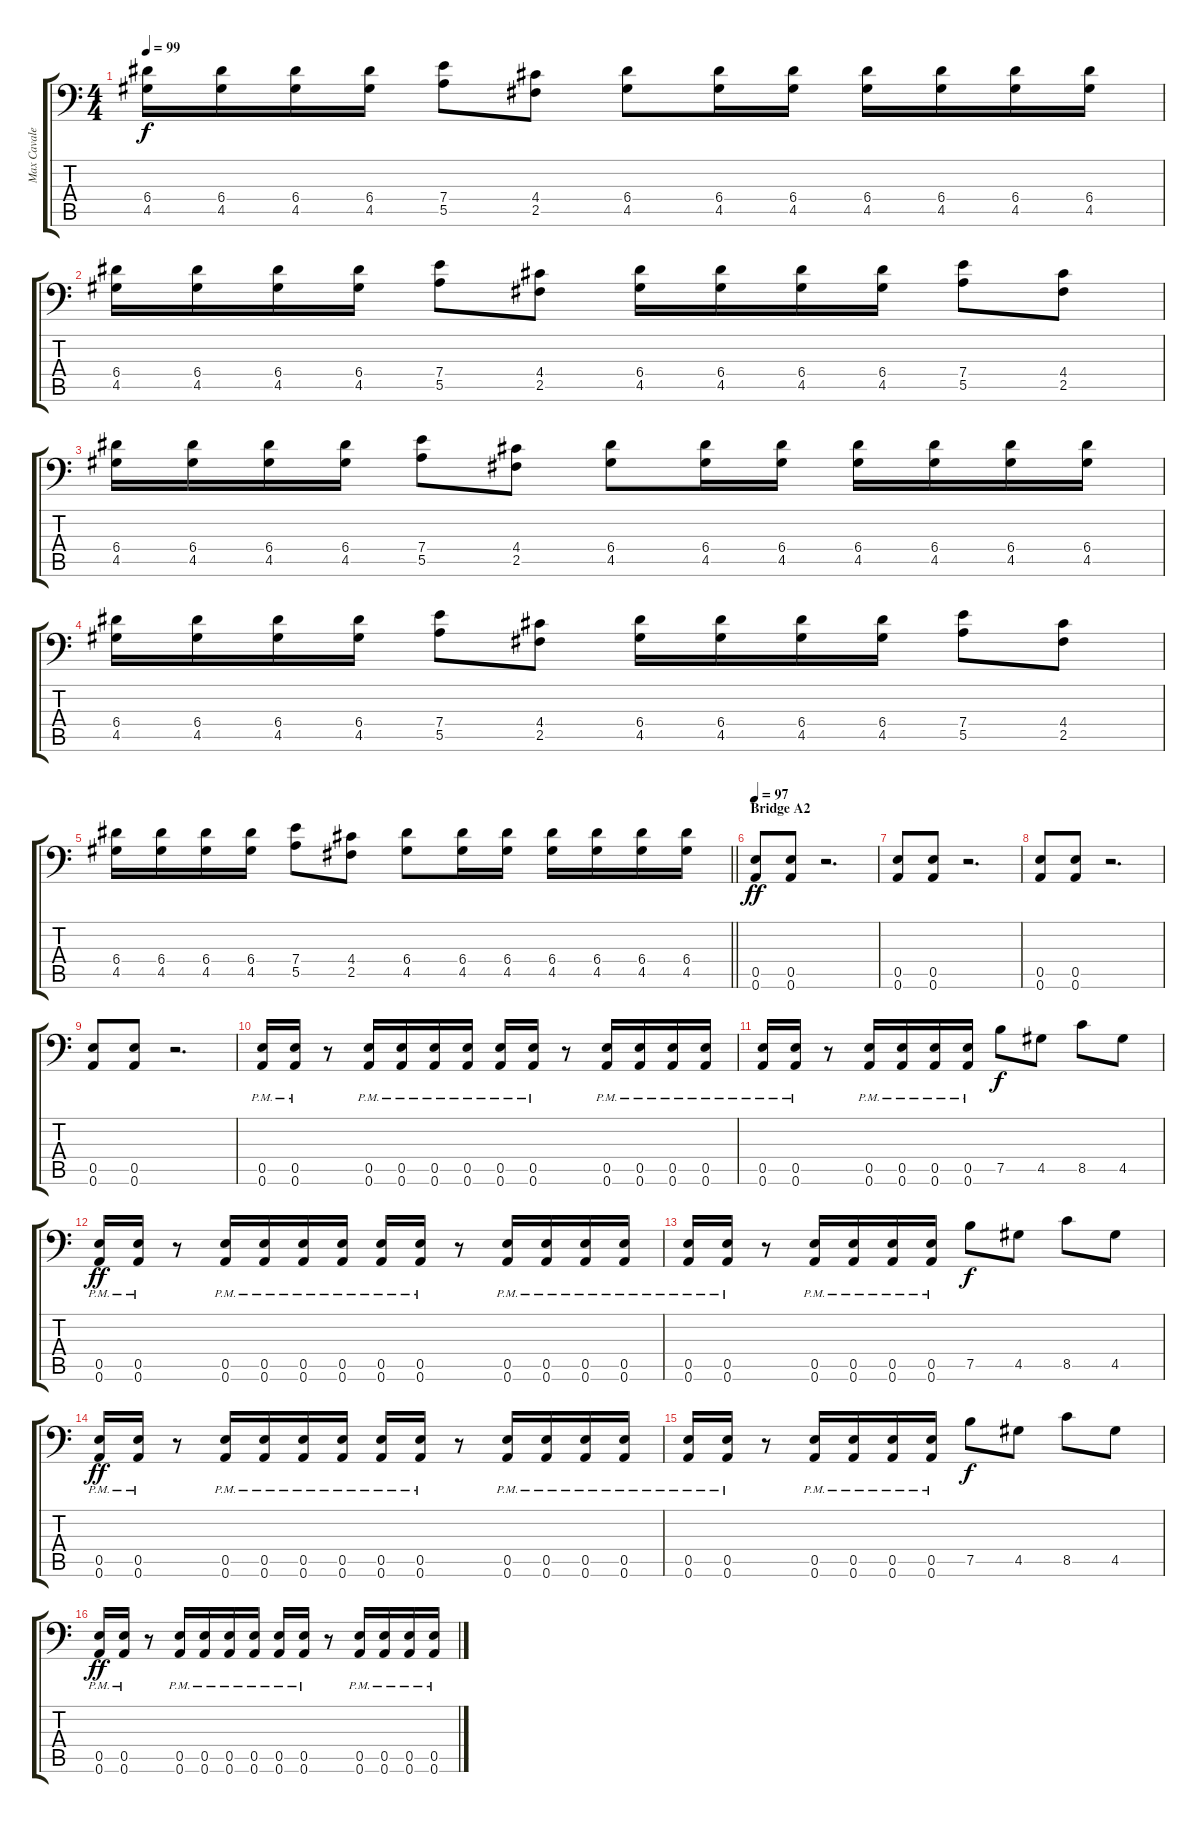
\track ("Max Cavalera " "Max Cavale") {instrument distortionguitar}
\staff {score tabs}
\tuning (B3 Gb3 D3 A2 E2 A1) {hide}
\ts (4 4)
\tempo 99
\clef f4
\ks c
(6.4 4.5).16{dy f} (6.4 4.5).16 (6.4 4.5).16 (6.4 4.5).16 (7.4 5.5).8 (4.4 2.5).8 (6.4 4.5).8 (6.4 4.5).16 (6.4 4.5).16 (6.4 4.5).16 (6.4 4.5).16 (6.4 4.5).16 (6.4 4.5).16 |
(6.4 4.5).16 (6.4 4.5).16 (6.4 4.5).16 (6.4 4.5).16 (7.4 5.5).8 (4.4 2.5).8 (6.4 4.5).16 (6.4 4.5).16 (6.4 4.5).16 (6.4 4.5).16 (7.4 5.5).8 (4.4 2.5).8 |
(6.4 4.5).16 (6.4 4.5).16 (6.4 4.5).16 (6.4 4.5).16 (7.4 5.5).8 (4.4 2.5).8 (6.4 4.5).8 (6.4 4.5).16 (6.4 4.5).16 (6.4 4.5).16 (6.4 4.5).16 (6.4 4.5).16 (6.4 4.5).16 |
(6.4 4.5).16 (6.4 4.5).16 (6.4 4.5).16 (6.4 4.5).16 (7.4 5.5).8 (4.4 2.5).8 (6.4 4.5).16 (6.4 4.5).16 (6.4 4.5).16 (6.4 4.5).16 (7.4 5.5).8 (4.4 2.5).8 |
\barLineRight lightlight
(6.4 4.5).16 (6.4 4.5).16 (6.4 4.5).16 (6.4 4.5).16 (7.4 5.5).8 (4.4 2.5).8 (6.4 4.5).8 (6.4 4.5).16 (6.4 4.5).16 (6.4 4.5).16 (6.4 4.5).16 (6.4 4.5).16 (6.4 4.5).16 |
\section ("" "Bridge A2")
\tempo 97
(0.5 0.6).8{dy ff} (0.5 0.6).8 r.2{d} |
(0.5 0.6).8 (0.5 0.6).8 r.2{d} |
(0.5 0.6).8 (0.5 0.6).8 r.2{d} |
(0.5 0.6).8 (0.5 0.6).8 r.2{d} |
(0.5{pm} 0.6{pm}).16 (0.5{pm} 0.6{pm}).16 r.8 (0.5{pm} 0.6{pm}).16 (0.5{pm} 0.6{pm}).16 (0.5{pm} 0.6{pm}).16 (0.5{pm} 0.6{pm}).16 (0.5{pm} 0.6{pm}).16 (0.5{pm} 0.6{pm}).16 r.8 (0.5{pm} 0.6{pm}).16 (0.5{pm} 0.6{pm}).16 (0.5{pm} 0.6{pm}).16 (0.5{pm} 0.6{pm}).16 |
(0.5{pm} 0.6{pm}).16 (0.5{pm} 0.6{pm}).16 r.8 (0.5{pm} 0.6{pm}).16 (0.5{pm} 0.6{pm}).16 (0.5{pm} 0.6{pm}).16 (0.5{pm} 0.6{pm}).16 7.5.8{dy f} 4.5.8 8.5.8 4.5.8 |
(0.5{pm} 0.6{pm}).16{dy ff} (0.5{pm} 0.6{pm}).16 r.8 (0.5{pm} 0.6{pm}).16 (0.5{pm} 0.6{pm}).16 (0.5{pm} 0.6{pm}).16 (0.5{pm} 0.6{pm}).16 (0.5{pm} 0.6{pm}).16 (0.5{pm} 0.6{pm}).16 r.8 (0.5{pm} 0.6{pm}).16 (0.5{pm} 0.6{pm}).16 (0.5{pm} 0.6{pm}).16 (0.5{pm} 0.6{pm}).16 |
(0.5{pm} 0.6{pm}).16 (0.5{pm} 0.6{pm}).16 r.8 (0.5{pm} 0.6{pm}).16 (0.5{pm} 0.6{pm}).16 (0.5{pm} 0.6{pm}).16 (0.5{pm} 0.6{pm}).16 7.5.8{dy f} 4.5.8 8.5.8 4.5.8 |
(0.5{pm} 0.6{pm}).16{dy ff} (0.5{pm} 0.6{pm}).16 r.8 (0.5{pm} 0.6{pm}).16 (0.5{pm} 0.6{pm}).16 (0.5{pm} 0.6{pm}).16 (0.5{pm} 0.6{pm}).16 (0.5{pm} 0.6{pm}).16 (0.5{pm} 0.6{pm}).16 r.8 (0.5{pm} 0.6{pm}).16 (0.5{pm} 0.6{pm}).16 (0.5{pm} 0.6{pm}).16 (0.5{pm} 0.6{pm}).16 |
(0.5{pm} 0.6{pm}).16 (0.5{pm} 0.6{pm}).16 r.8 (0.5{pm} 0.6{pm}).16 (0.5{pm} 0.6{pm}).16 (0.5{pm} 0.6{pm}).16 (0.5{pm} 0.6{pm}).16 7.5.8{dy f} 4.5.8 8.5.8 4.5.8 |
(0.5{pm} 0.6{pm}).16{dy ff} (0.5{pm} 0.6{pm}).16 r.8 (0.5{pm} 0.6{pm}).16 (0.5{pm} 0.6{pm}).16 (0.5{pm} 0.6{pm}).16 (0.5{pm} 0.6{pm}).16 (0.5{pm} 0.6{pm}).16 (0.5{pm} 0.6{pm}).16 r.8 (0.5{pm} 0.6{pm}).16 (0.5{pm} 0.6{pm}).16 (0.5{pm} 0.6{pm}).16 (0.5{pm} 0.6{pm}).16
